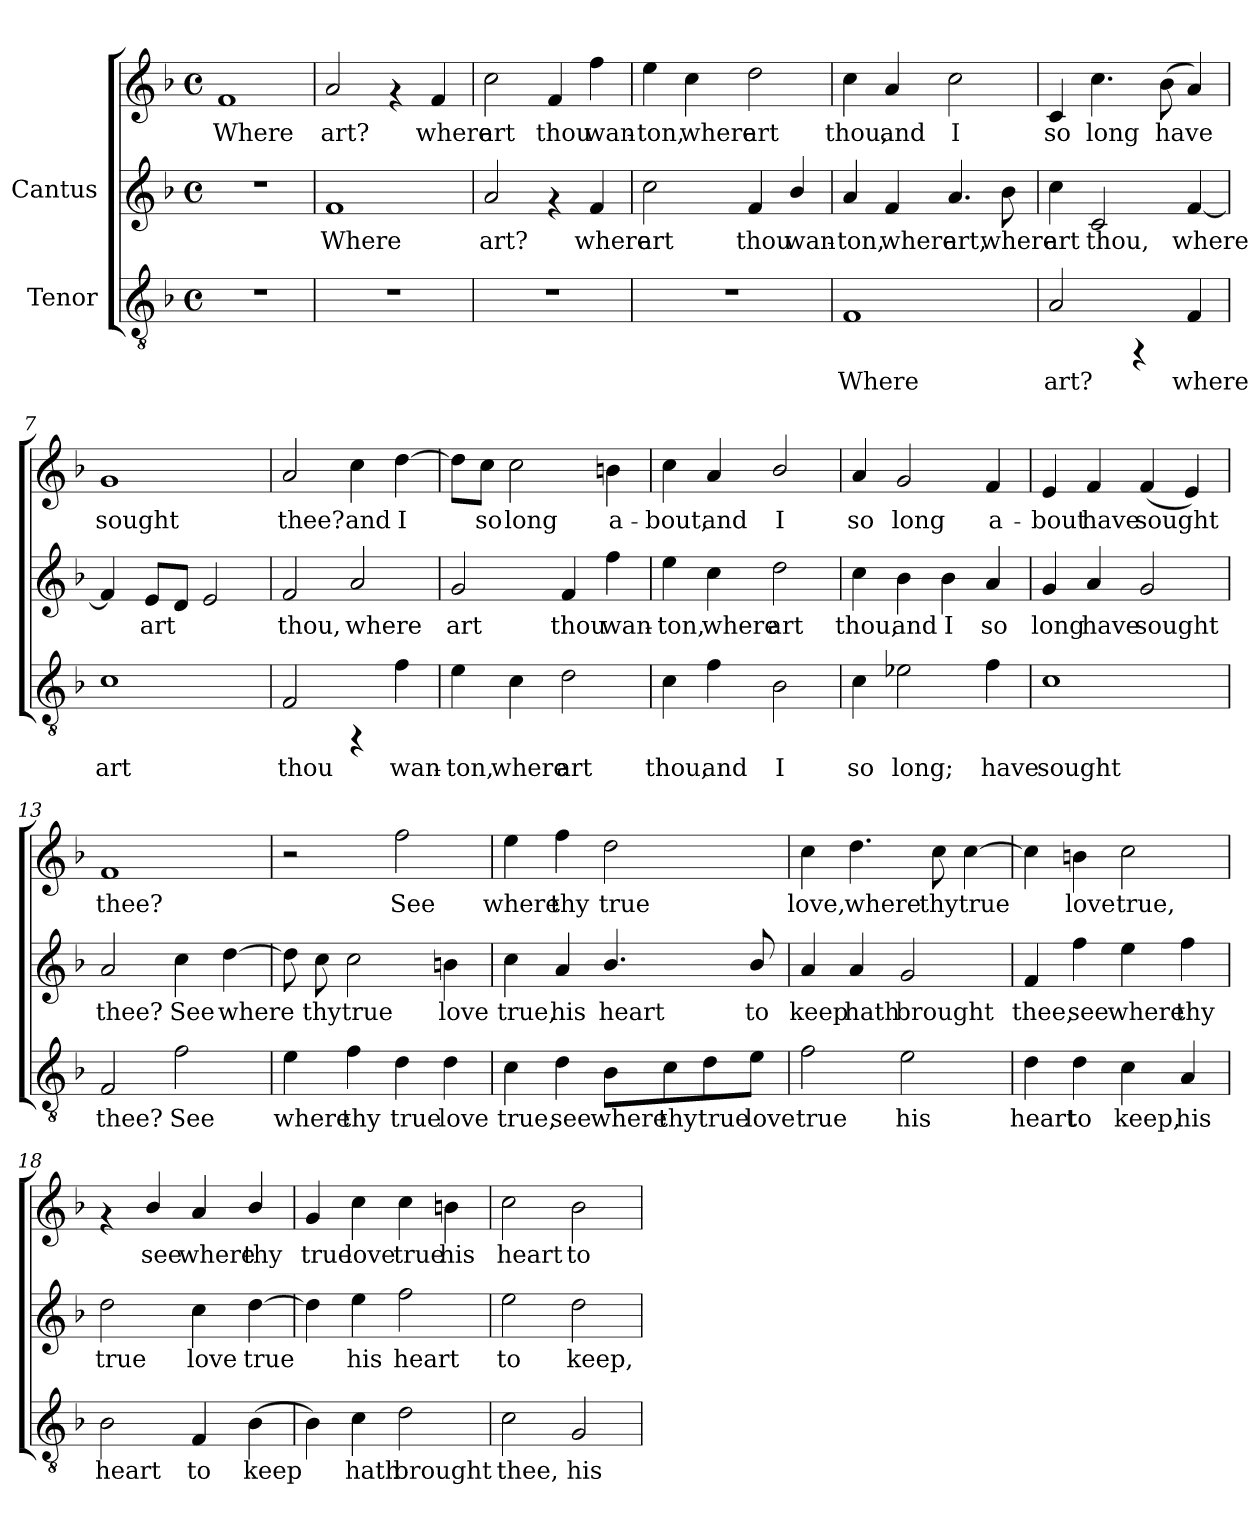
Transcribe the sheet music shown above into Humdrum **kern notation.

**kern	**text	**kern	**text	**kern	**text
*part2	*part2	*part1	*part1	*part1	*part1
*staff3	*staff3	*staff2	*staff2	*staff1	*staff1
*I"Tenor	*	*I"Cantus	*	*	*
!!LO:PB:g=z
*stria5	*	*stria5	*	*stria5	*
*clefGv2	*	*clefG2	*	*clefG2	*
*k[b-]	*	*k[b-]	*	*k[b-]	*
*F:	*	*F:	*	*F:	*
*M4/4	*	*M4/4	*	*M4/4	*
*met(c)	*	*met(c)	*	*met(c)	*
*MM132	*	*MM132	*	*MM132	*
=1	=1	=1	=1	=1	=1
!	!	!	!	!	!LO:LY:b:cj
1r	.	1r	.	1f	Where
=2	=2	=2	=2	=2	=2
!	!	!	!LO:LY:b:cj	!	!LO:LY:b:cj
1r	.	1f	Where	2a/	art?
.	.	.	.	4rf	.
!	!	!	!	!	!LO:LY:b:cj
.	.	.	.	4f/	where
=3	=3	=3	=3	=3	=3
!	!	!	!LO:LY:b:cj	!	!LO:LY:b:cj
1r	.	2a/	-art?	2cc\	art
!	!	!	!	!	!LO:LY:b:cj
.	.	4rf	.	4f/	thou
!	!	!	!LO:LY:b:cj	!	!LO:LY:b:cj
.	.	4f/	where	4ff\	wan-
=4	=4	=4	=4	=4	=4
!	!	!	!LO:LY:b:cj	!	!LO:LY:b:cj
1r	.	2cc\	art	4ee\	ton,
!	!	!	!	!	!LO:LY:b:cj
.	.	.	.	4cc\	where
!	!	!	!LO:LY:b:cj	!	!LO:LY:b:cj
.	.	4f/	thou	2dd\	art
!	!	!	!LO:LY:b:cj	!	!
.	.	4b-/	wan-	.	.
=5	=5	=5	=5	=5	=5
!	!LO:LY:b:cj	!	!LO:LY:b:cj	!	!LO:LY:b:cj
1F	Where	4a/	ton,	4cc\	-thou,
!	!	!	!LO:LY:b:cj	!	!LO:LY:b:cj
.	.	4f/	where	4a/	and
!	!	!	!LO:LY:b:cj	!	!LO:LY:b:cj
.	.	4.a/	art,	2cc\	I
!	!	!	!LO:LY:b:cj	!	!
.	.	8b-\	where	.	.
!!LO:LB:g=z
=6	=6	=6	=6	=6	=6
!	!LO:LY:b:cj	!	!LO:LY:b:cj	!	!LO:LY:b:cj
2A/	art?	4cc\	art	4c/	so
!	!	!	!LO:LY:b:cj	!	!LO:LY:b:cj
.	.	2c/	thou,	4.cc\	long
4rFF	.	.	.	.	.
!	!	!	!	!	!LO:LY:b:cj
.	.	.	.	(>8b-\	have
!	!LO:LY:b:cj	!	!LO:LY:b:cj	!	!LO:LY:b:cj
4F/	where	[<4f/	where	4a/)	.
=7	=7	=7	=7	=7	=7
!	!LO:LY:b:cj	!	!LO:LY:b:cj	!	!LO:LY:b:cj
1c	art	4f/]	.	1g	sought
!	!	!	!LO:LY:b:cj	!	!
.	.	8e/L	art	.	.
!	!	!	!LO:LY:b:cj	!	!
.	.	8d/J	.	.	.
!	!	!	!LO:LY:b:cj	!	!
.	.	2e/	.	.	.
=8	=8	=8	=8	=8	=8
!	!LO:LY:b:cj	!	!LO:LY:b:cj	!	!LO:LY:b:cj
2F/	thou	2f/	thou,	2a/	thee?
!	!	!	!LO:LY:b:cj	!	!LO:LY:b:cj
4rFF	.	2a/	where	4cc\	and
!	!LO:LY:b:cj	!	!	!	!LO:LY:b:cj
4f\	wan-	.	.	[>4dd\	I
=9	=9	=9	=9	=9	=9
!	!LO:LY:b:cj	!	!LO:LY:b:cj	!	!LO:LY:b:cj
4e\	-ton,	2g/	-art	8dd\L]	.
!	!	!	!	!	!LO:LY:b:cj
.	.	.	.	8cc\J	so
!	!LO:LY:b:cj	!	!	!	!LO:LY:b:cj
4c\	where	.	.	2cc\	long
!	!LO:LY:b:cj	!	!LO:LY:b:cj	!	!
2d\	art	4f/	thou	.	.
!	!	!	!LO:LY:b:cj	!	!LO:LY:b:cj
.	.	4ff\	wan-	4bn\	a-
=10	=10	=10	=10	=10	=10
!	!LO:LY:b:cj	!	!LO:LY:b:cj	!	!LO:LY:b:cj
4c\	thou,	4ee\	ton,	4cc\	-bout,
!	!LO:LY:b:cj	!	!LO:LY:b:cj	!	!LO:LY:b:cj
4f\	and	4cc\	where	4a/	and
!	!LO:LY:b:cj	!	!LO:LY:b:cj	!	!LO:LY:b:cj
2B-\	I	2dd\	art	2b-/	I
!!LO:LB:g=z
=11	=11	=11	=11	=11	=11
!	!LO:LY:b:cj	!	!LO:LY:b:cj	!	!LO:LY:b:cj
4c\	so	4cc\	-thou,	4a/	so
!	!LO:LY:b:cj	!	!LO:LY:b:cj	!	!LO:LY:b:cj
2e-X\	long;	4b-\	and	2g/	long
!	!	!	!LO:LY:b:cj	!	!
.	.	4b-\	I	.	.
!	!LO:LY:b:cj	!	!LO:LY:b:cj	!	!LO:LY:b:cj
4f\	have	4a/	so	4f/	a-
=12	=12	=12	=12	=12	=12
!	!LO:LY:b:cj	!	!LO:LY:b:cj	!	!LO:LY:b:cj
1c	sought	4g/	long	4e/	bout
!	!	!	!LO:LY:b:cj	!	!LO:LY:b:cj
.	.	4a/	have	4f/	have
!	!	!	!LO:LY:b:cj	!	!LO:LY:b:cj
.	.	2g/	sought	(<4f/	sought
!	!	!	!	!	!LO:LY:b:cj
.	.	.	.	4e/)	.
=13	=13	=13	=13	=13	=13
!	!LO:LY:b:cj	!	!LO:LY:b:cj	!	!LO:LY:b:cj
2F/	thee?	2a/	thee?	1f	thee?
!	!LO:LY:b:cj	!	!LO:LY:b:cj	!	!
2f\	See	4cc\	See	.	.
!	!	!	!LO:LY:b:cj	!	!
.	.	[>4dd\	where	.	.
=14	=14	=14	=14	=14	=14
!	!LO:LY:b:cj	!	!LO:LY:b:cj	!	!
4e\	where	8dd\]	.	2r	.
!	!	!	!LO:LY:b:cj	!	!
.	.	8cc\	thy	.	.
!	!LO:LY:b:cj	!	!LO:LY:b:cj	!	!
4f\	thy	2cc\	true	.	.
!	!LO:LY:b:cj	!	!	!	!LO:LY:b:cj
4d\	true	.	.	2ff\	See
!	!LO:LY:b:cj	!	!LO:LY:b:cj	!	!
4d\	love	4bn\	love	.	.
!!LO:LB:g=z
=15	=15	=15	=15	=15	=15
!	!LO:LY:b:cj	!	!LO:LY:b:cj	!	!LO:LY:b:cj
4c\	true,	4cc\	true,	4ee\	where
!	!LO:LY:b:cj	!	!LO:LY:b:cj	!	!LO:LY:b:cj
4d\	see	4a/	his	4ff\	thy
!	!LO:LY:b:cj	!	!LO:LY:b:cj	!	!LO:LY:b:cj
8B-\L	where	4.b-/	heart	2dd\	true
!	!LO:LY:b:cj	!	!	!	!
8c\	thy	.	.	.	.
!	!LO:LY:b:cj	!	!	!	!
8d\	true	.	.	.	.
!	!LO:LY:b:cj	!	!LO:LY:b:cj	!	!
8e\J	love	8b-/	to	.	.
=16	=16	=16	=16	=16	=16
!	!LO:LY:b:cj	!	!LO:LY:b:cj	!	!LO:LY:b:cj
2f\	true	4a/	keep	4cc\	love,
!	!	!	!LO:LY:b:cj	!	!LO:LY:b:cj
.	.	4a/	hath	4.dd\	where
!	!LO:LY:b:cj	!	!LO:LY:b:cj	!	!
2e\	his	2g/	brought	.	.
!	!	!	!	!	!LO:LY:b:cj
.	.	.	.	8cc\	thy
!	!	!	!	!	!LO:LY:b:cj
.	.	.	.	[>4cc\	true
=17	=17	=17	=17	=17	=17
!	!LO:LY:b:cj	!	!LO:LY:b:cj	!	!LO:LY:b:cj
4d\	heart	4f/	thee,	4cc\]	.
!	!LO:LY:b:cj	!	!LO:LY:b:cj	!	!LO:LY:b:cj
4d\	to	4ff\	see	4bn\	love
!	!LO:LY:b:cj	!	!LO:LY:b:cj	!	!LO:LY:b:cj
4c\	keep,	4ee\	where	2cc\	true,
!	!LO:LY:b:cj	!	!LO:LY:b:cj	!	!
4A/	his	4ff\	thy	.	.
=18	=18	=18	=18	=18	=18
!	!LO:LY:b:cj	!	!LO:LY:b:cj	!	!
2B-\	heart	2dd\	true	4rf	.
!	!	!	!	!	!LO:LY:b:cj
.	.	.	.	4b-/	see
!	!LO:LY:b:cj	!	!LO:LY:b:cj	!	!LO:LY:b:cj
4F/	to	4cc\	love	4a/	where
!	!LO:LY:b:cj	!	!LO:LY:b:cj	!	!LO:LY:b:cj
(>4B-\	keep	[>4dd\	true	4b-/	thy
!!LO:PB:g=z
=19	=19	=19	=19	=19	=19
!	!LO:LY:b:cj	!	!LO:LY:b:cj	!	!LO:LY:b:cj
4B-\)	.	4dd\]	.	4g/	true
!	!LO:LY:b:cj	!	!LO:LY:b:cj	!	!LO:LY:b:cj
4c\	hath	4ee\	his	4cc\	love
!	!LO:LY:b:cj	!	!LO:LY:b:cj	!	!LO:LY:b:cj
2d\	brought	2ff\	heart	4cc\	true
!	!	!	!	!	!LO:LY:b:cj
.	.	.	.	4bn\	his
=20	=20	=20	=20	=20	=20
!	!LO:LY:b:cj	!	!LO:LY:b:cj	!	!LO:LY:b:cj
2c\	thee,	2ee\	to	2cc\	heart
!	!LO:LY:b:cj	!	!LO:LY:b:cj	!	!LO:LY:b:cj
2G/	his	2dd\	keep,	2b-\	to
=	=	=	=	=	=
*-	*-	*-	*-	*-	*-
